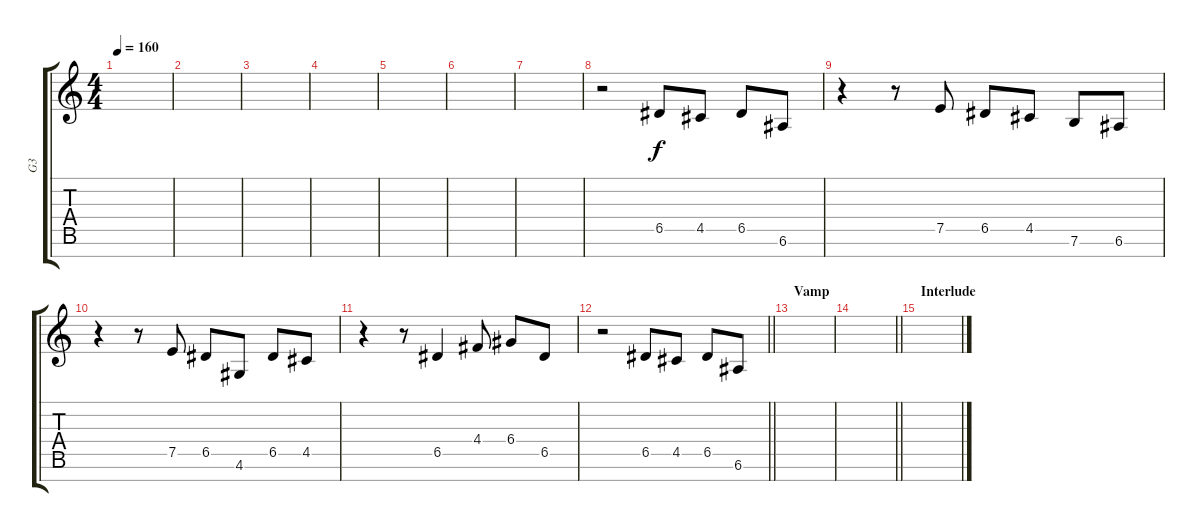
\track ("G3" "G3") {instrument distortionguitar}
\staff {score tabs}
\tuning (E4 B3 G3 D3 A2 E2 B1) {hide}
\ts (4 4)
\section ("" "")
\tempo 160
\clef g2
\ks c
|
|
|
|
|
|
|
r.2 6.5.8 4.5.8 6.5.8 6.6.8 |
r.4 r.8 7.5.8 6.5.8 4.5.8 7.6.8 6.6.8 |
r.4 r.8 7.5.8 6.5.8 4.6.8 6.5.8 4.5.8 |
r.4 r.8 6.5.4 4.4.8 6.4.8 6.5.8 |
\barLineRight lightlight
r.2 6.5.8 4.5.8 6.5.8 6.6.8 |
\section ("" "Vamp")
|
\barLineRight lightlight
|
\section ("" "Interlude")
